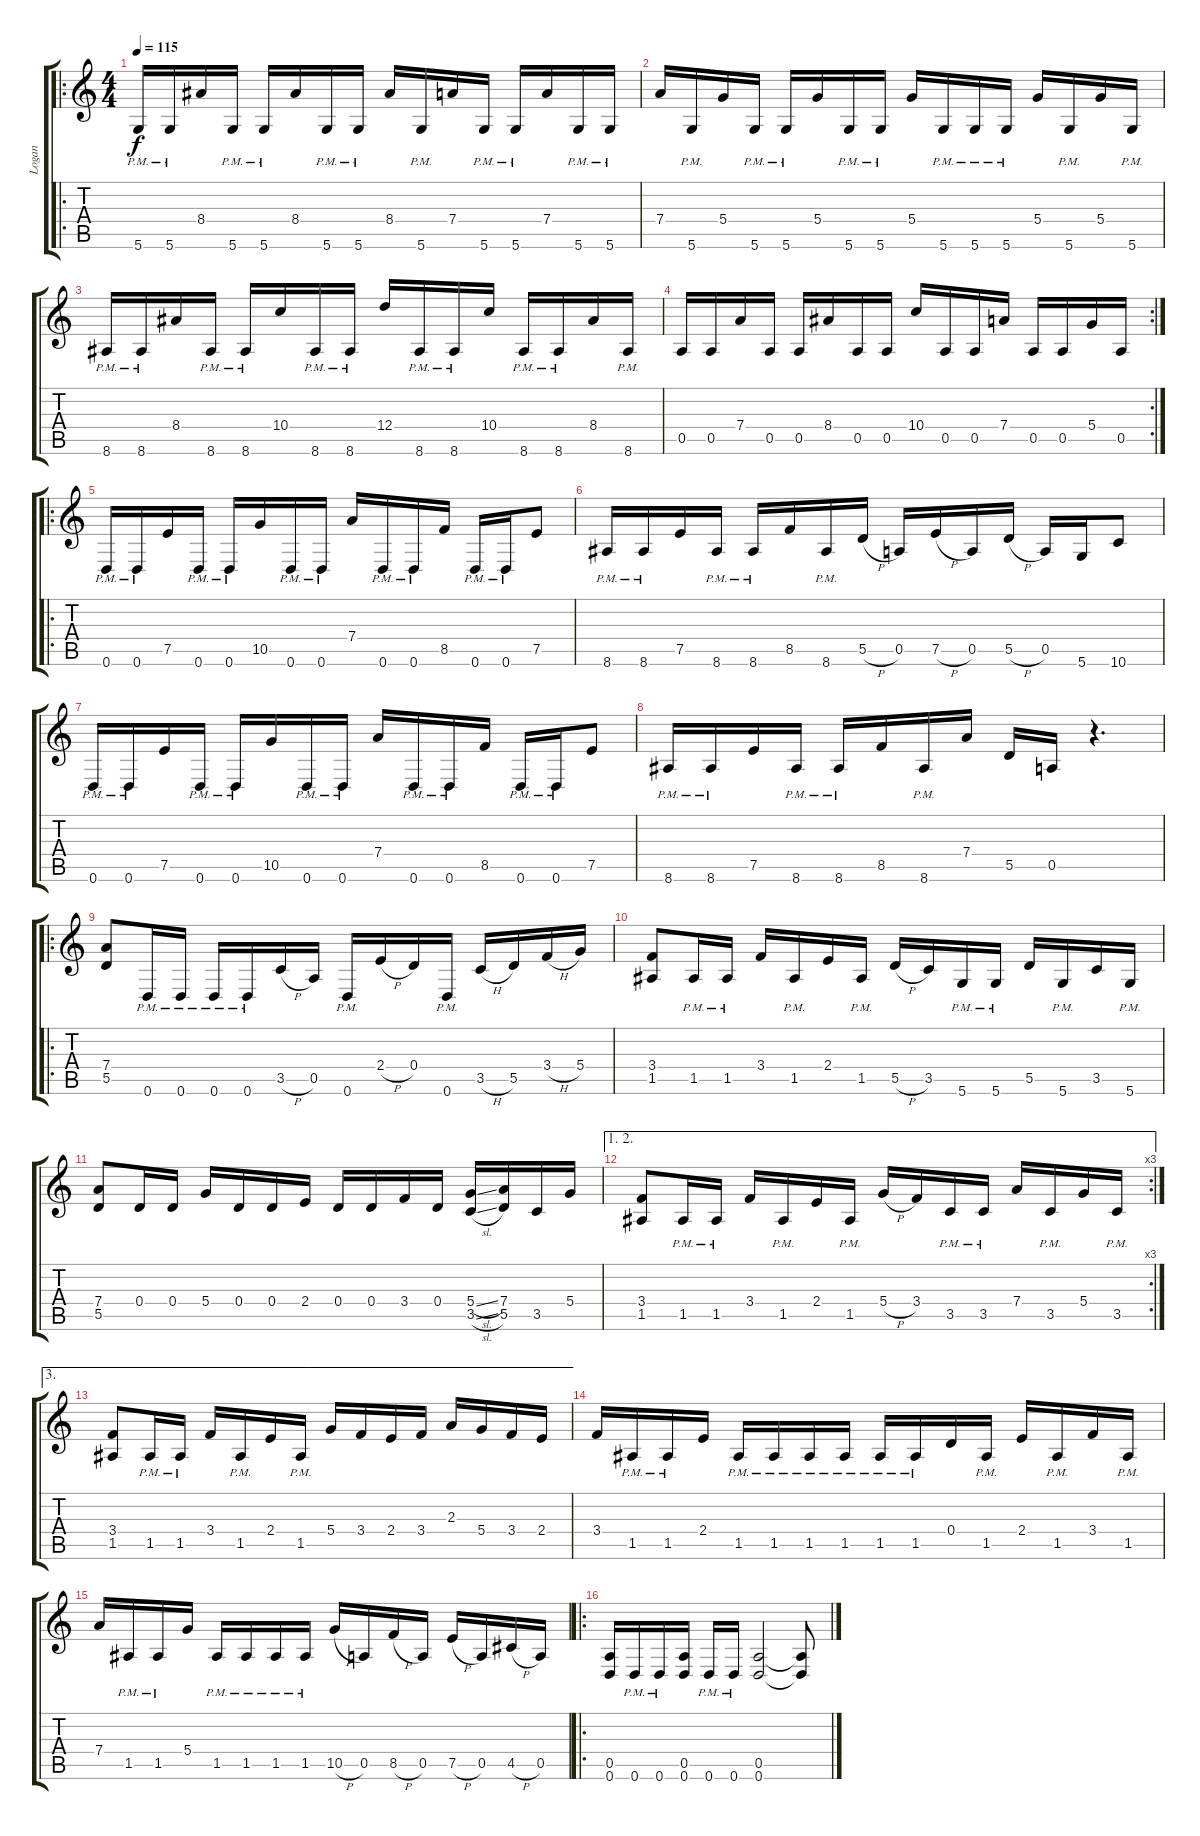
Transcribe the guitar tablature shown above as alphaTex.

\track ("Logan" "Logan") {instrument distortionguitar}
\staff {score tabs}
\tuning (E4 B3 G3 D3 A2 D2) {hide}
\ro
\ts (4 4)
\tempo 115
\clef g2
\ks c
5.6{pm}.16{dy f instrument distortionguitar} 5.6{pm}.16 8.4.16 5.6{pm}.16 5.6{pm}.16 8.4.16 5.6{pm}.16 5.6{pm}.16 8.4.16 5.6{pm}.16 7.4.16 5.6{pm}.16 5.6{pm}.16 7.4.16 5.6{pm}.16 5.6{pm}.16 |
7.4.16 5.6{pm}.16 5.4.16 5.6{pm}.16 5.6{pm}.16 5.4.16 5.6{pm}.16 5.6{pm}.16 5.4.16 5.6{pm}.16 5.6{pm}.16 5.6{pm}.16 5.4.16 5.6{pm}.16 5.4.16 5.6{pm}.16 |
8.6{pm}.16 8.6{pm}.16 8.4.16 8.6{pm}.16 8.6{pm}.16 10.4.16 8.6{pm}.16 8.6{pm}.16 12.4.16 8.6{pm}.16 8.6{pm}.16 10.4.16 8.6{pm}.16 8.6{pm}.16 8.4.16 8.6{pm}.16 |
\rc 2
0.5.16 0.5.16 7.4.16 0.5.16 0.5.16 8.4.16 0.5.16 0.5.16 10.4.16 0.5.16 0.5.16 7.4.16 0.5.16 0.5.16 5.4.16 0.5.16 |
\ro
0.6{pm}.16 0.6{pm}.16 7.5.16 0.6{pm}.16 0.6{pm}.16 10.5.16 0.6{pm}.16 0.6{pm}.16 7.4.16 0.6{pm}.16 0.6{pm}.16 8.5.16 0.6{pm}.16 0.6{pm}.16 7.5.8 |
8.6{pm}.16 8.6{pm}.16 7.5.16 8.6{pm}.16 8.6{pm}.16 8.5.16 8.6{pm}.16 5.5{h}.16 0.5.16 7.5{h}.16 0.5.16 5.5{h}.16 0.5.16 5.6.16 10.6.8 |
0.6{pm}.16 0.6{pm}.16 7.5.16 0.6{pm}.16 0.6{pm}.16 10.5.16 0.6{pm}.16 0.6{pm}.16 7.4.16 0.6{pm}.16 0.6{pm}.16 8.5.16 0.6{pm}.16 0.6{pm}.16 7.5.8 |
8.6{pm}.16 8.6{pm}.16 7.5.16 8.6{pm}.16 8.6{pm}.16 8.5.16 8.6{pm}.16 7.4.16 5.5.16 0.5.16 r.4{d} |
\ro
(7.4 5.5).8 0.6{pm}.16 0.6{pm}.16 0.6{pm}.16 0.6{pm}.16 3.5{h}.16 0.5.16 0.6{pm}.16 2.4{h}.16 0.4.16 0.6{pm}.16 3.5{h}.16 5.5.16 3.4{h}.16 5.4.16 |
(3.4 1.5).8 1.5{pm}.16 1.5{pm}.16 3.4.16 1.5{pm}.16 2.4.16 1.5{pm}.16 5.5{h}.16 3.5.16 5.6{pm}.16 5.6{pm}.16 5.5.16 5.6{pm}.16 3.5.16 5.6{pm}.16 |
(7.4 5.5).8 0.4.16 0.4.16 5.4.16 0.4.16 0.4.16 2.4.16 0.4.16 0.4.16 3.4.16 0.4.16 (5.4{sl} 3.5{sl}).16 (7.4 5.5).16 3.5.16 5.4.16 |
\ae (1 2)
\rc 3
(3.4 1.5).8 1.5{pm}.16 1.5{pm}.16 3.4.16 1.5{pm}.16 2.4.16 1.5{pm}.16 5.4{h}.16 3.4.16 3.5{pm}.16 3.5{pm}.16 7.4.16 3.5{pm}.16 5.4.16 3.5{pm}.16 |
\ae 3
(3.4 1.5).8 1.5{pm}.16 1.5{pm}.16 3.4.16 1.5{pm}.16 2.4.16 1.5{pm}.16 5.4.16 3.4.16 2.4.16 3.4.16 2.3.16 5.4.16 3.4.16 2.4.16 |
3.4.16 1.5{pm}.16 1.5{pm}.16 2.4.16 1.5{pm}.16 1.5{pm}.16 1.5{pm}.16 1.5{pm}.16 1.5{pm}.16 1.5{pm}.16 0.4.16 1.5{pm}.16 2.4.16 1.5{pm}.16 3.4.16 1.5{pm}.16 |
7.4.16 1.5{pm}.16 1.5{pm}.16 5.4.16 1.5{pm}.16 1.5{pm}.16 1.5{pm}.16 1.5{pm}.16 10.5{h}.16 0.5.16 8.5{h}.16 0.5.16 7.5{h}.16 0.5.16 4.5{h}.16 0.5.16 |
\ro
(0.5 0.6).16 0.6{pm}.16 0.6{pm}.16 (0.5 0.6).16 0.6{pm}.16 0.6{pm}.16 (0.5 0.6).2 (0.5{t} 0.6{t}).8
